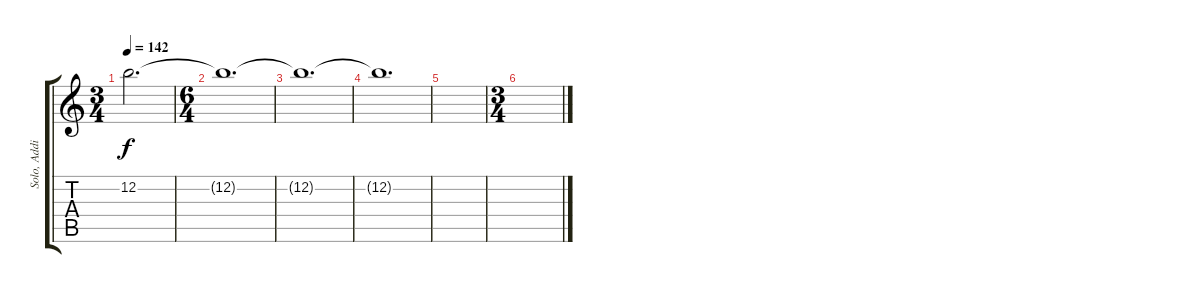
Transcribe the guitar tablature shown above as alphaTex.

\track ("Solo, Additions (tabs)Acoustic " "Solo, Addi") {instrument acousticguitarsteel}
\staff {score tabs}
\tuning (E4 B3 G3 D3 A2 E2) {hide}
\ts (3 4)
\tempo 142
\clef g2
\ks c
12.2{t}.2{d dy f volume 0} |
\ts (6 4)
12.2{t}.1{d} |
12.2{t}.1{d} |
12.2{t}.1{d} |
|
\ts (3 4)
